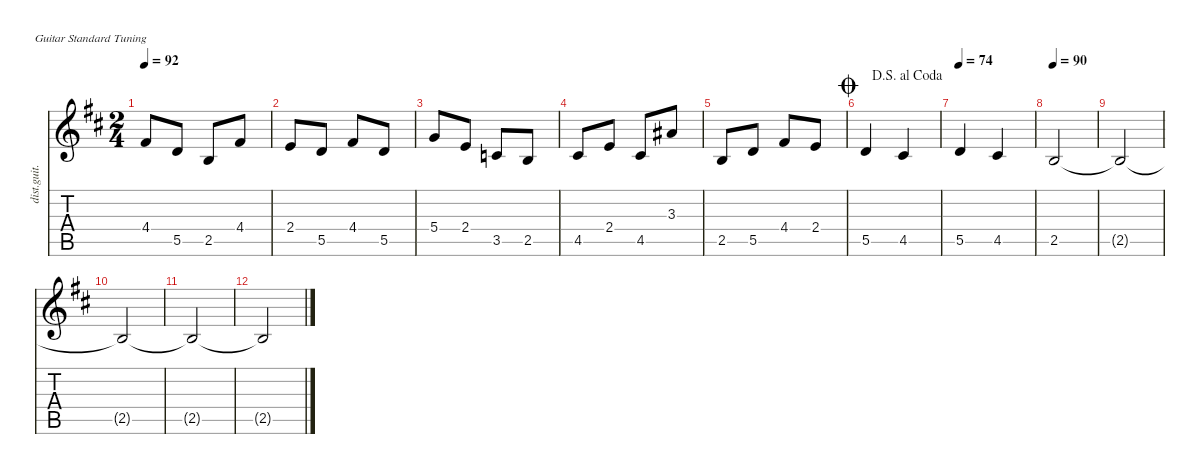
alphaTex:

\defaultSystemsLayout 4
\hideDynamics
\bracketExtendMode nobrackets
\otherSystemsTrackNameOrientation horizontal
\track ("Jason Becker Lead 1" "dist.guit.") {instrument distortionguitar}
\staff {score tabs}
\tuning (E4 B3 G3 D3 A2 E2)
\ts (2 4)
\tempo 92
\clef g2
\ks d
4.4{acc #}.8{dy mf beam Up} 5.5{acc forcenatural}.8{beam Up} 2.5{acc forcenatural}.8{beam Up} 4.4{acc #}.8{beam Up} |
2.4{acc forcenatural}.8{beam Up} 5.5{acc forcenatural}.8{beam Up} 4.4{acc #}.8{beam Up} 5.5{acc forcenatural}.8{beam Up} |
5.4{acc forcenatural}.8{beam Up} 2.4{acc forcenatural}.8{beam Up} 3.5{acc forcenatural}.8{beam Up} 2.5{acc forcenatural}.8{beam Up} |
4.5{acc #}.8{beam Up} 2.4{acc forcenatural}.8{beam Up} 4.5{acc #}.8{beam Up} 3.3{acc #}.8{beam Up} |
2.5{acc forcenatural}.8{beam Up} 5.5{acc forcenatural}.8{beam Up} 4.4{acc #}.8{beam Up} 2.4{acc forcenatural}.8{beam Up} |
\jump coda
\jump dalsegnoalcoda
5.5{acc forcenatural}.4{beam Up} 4.5{acc #}.4{beam Up} |
\tempo 74
5.5{acc forcenatural}.4{beam Up} 4.5{acc #}.4{beam Up} |
\tempo 90
2.5{acc forcenatural}.2{beam Up} |
2.5{t acc forcenatural}.2{beam Up} |
2.5{t acc forcenatural}.2{beam Up} |
2.5{t acc forcenatural}.2{beam Up} |
2.5{t acc forcenatural}.2{beam Up}
